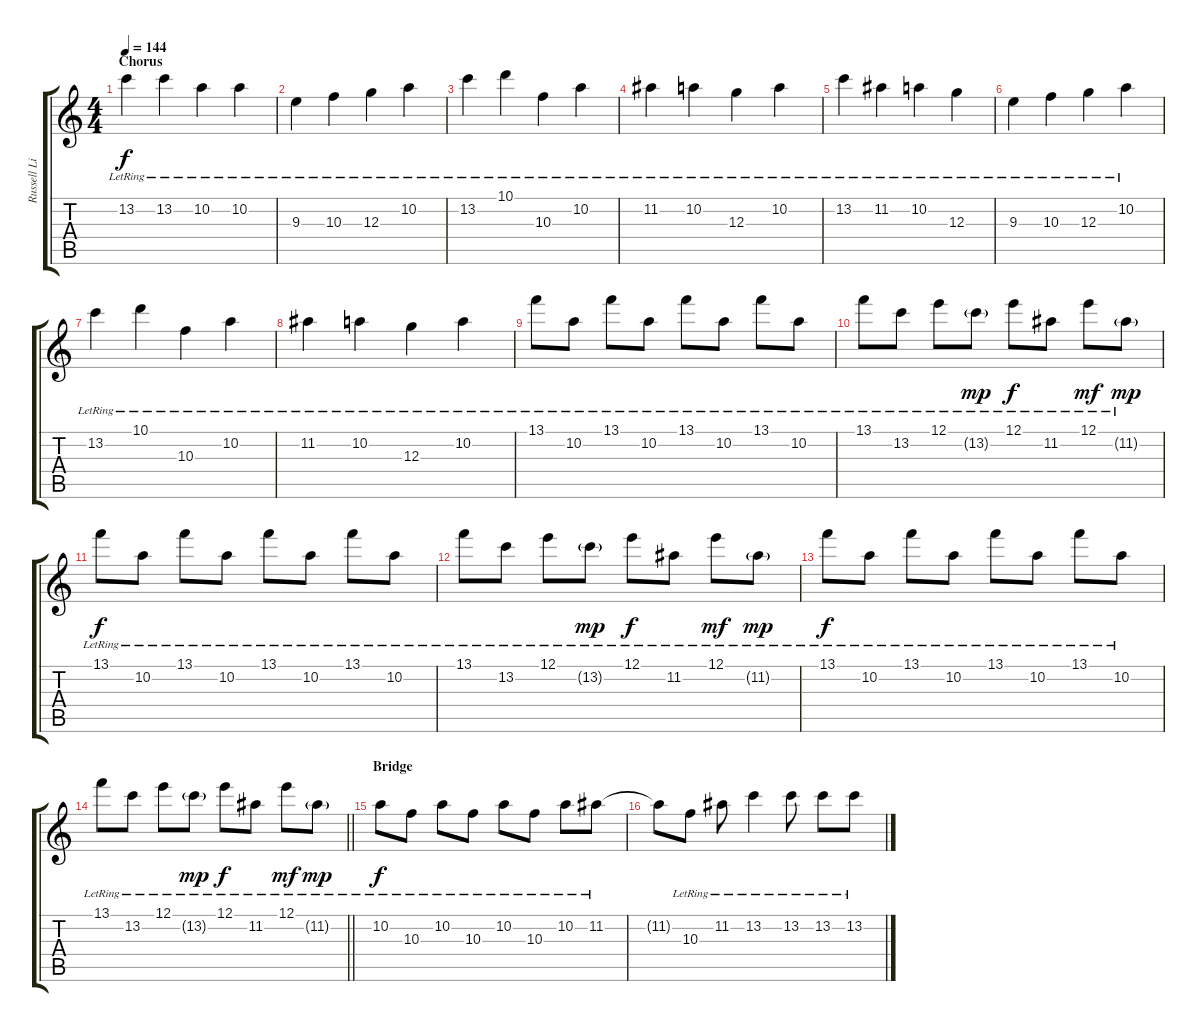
\track ("Russell Lissack" "Russell Li") {instrument electricguitarclean}
\staff {score tabs}
\tuning (E4 B3 G3 D3 A2 E2) {hide}
\ts (4 4)
\section ("" "Chorus")
\tempo 144
\clef g2
\ks c
13.2{lr}.4{dy f} 13.2{lr}.4 10.2{lr}.4 10.2{lr}.4 |
9.3{lr}.4 10.3{lr}.4 12.3{lr}.4 10.2{lr}.4 |
13.2{lr}.4 10.1{lr}.4 10.3{lr}.4 10.2{lr}.4 |
11.2{lr}.4 10.2{lr}.4 12.3{lr}.4 10.2{lr}.4 |
13.2{lr}.4 11.2{lr}.4 10.2{lr}.4 12.3{lr}.4 |
9.3{lr}.4 10.3{lr}.4 12.3{lr}.4 10.2{lr}.4 |
13.2{lr}.4 10.1{lr}.4 10.3{lr}.4 10.2{lr}.4 |
11.2{lr}.4 10.2{lr}.4 12.3{lr}.4 10.2{lr}.4 |
13.1{lr}.8 10.2{lr}.8 13.1{lr}.8 10.2{lr}.8 13.1{lr}.8 10.2{lr}.8 13.1{lr}.8 10.2{lr}.8 |
13.1{lr}.8 13.2{lr}.8 12.1{lr}.8 13.2{g lr}.8{dy mp} 12.1{lr}.8{dy f} 11.2{lr}.8 12.1{lr}.8{dy mf} 11.2{g lr}.8{dy mp} |
13.1{lr}.8{dy f} 10.2{lr}.8 13.1{lr}.8 10.2{lr}.8 13.1{lr}.8 10.2{lr}.8 13.1{lr}.8 10.2{lr}.8 |
13.1{lr}.8 13.2{lr}.8 12.1{lr}.8 13.2{g lr}.8{dy mp} 12.1{lr}.8{dy f} 11.2{lr}.8 12.1{lr}.8{dy mf} 11.2{g lr}.8{dy mp} |
13.1{lr}.8{dy f} 10.2{lr}.8 13.1{lr}.8 10.2{lr}.8 13.1{lr}.8 10.2{lr}.8 13.1{lr}.8 10.2{lr}.8 |
\barLineRight lightlight
13.1{lr}.8 13.2{lr}.8 12.1{lr}.8 13.2{g lr}.8{dy mp} 12.1{lr}.8{dy f} 11.2{lr}.8 12.1{lr}.8{dy mf} 11.2{g lr}.8{dy mp} |
\section ("" "Bridge")
10.2{lr}.8{dy f} 10.3{lr}.8 10.2{lr}.8 10.3{lr}.8 10.2{lr}.8 10.3{lr}.8 10.2{lr}.8 11.2{lr}.8 |
11.2{t}.8 10.3{lr}.8 11.2{lr}.8 13.2{lr}.4 13.2{lr}.8 13.2{lr}.8 13.2{lr}.8
